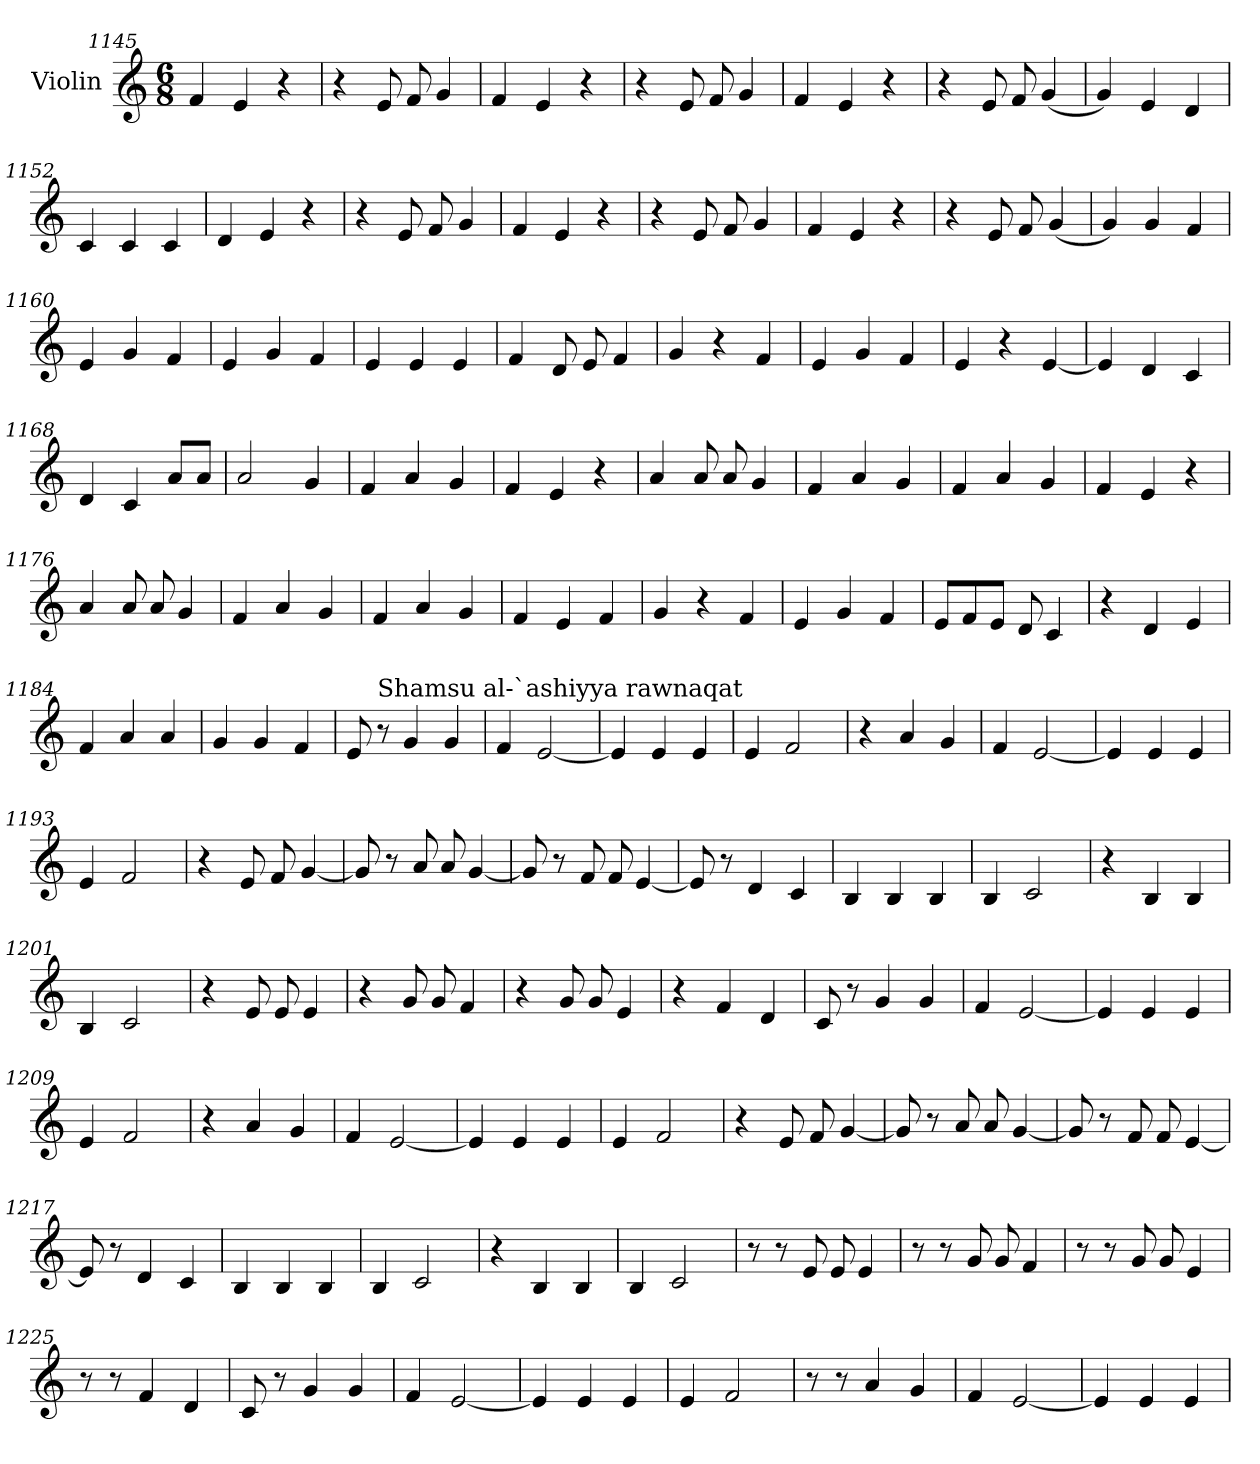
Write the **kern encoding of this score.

**kern
*part1
*staff1
*I"Violin
*clefG2
*k[]
*M6/8
=1145
4f/
4e/
4r
=1146
4r
8e/
8f/
4g/
=1147
4f/
4e/
4r
=1148
4r
8e/
8f/
4g/
!!LO:LB:g=z
=1149
4f/
4e/
4r
=1150
4r
8e/
8f/
(4g/
=1151
4g/)
4e/
4d/
=1152
4c/
4c/
4c/
=1153
4d/
4e/
4r
=1154
4r
8e/
8f/
4g/
=1155
4f/
4e/
4r
!!LO:LB:g=z
=1156
4r
8e/
8f/
4g/
=1157
4f/
4e/
4r
=1158
4r
8e/
8f/
(4g/
=1159
4g/)
4g/
4f/
=1160
4e/
4g/
4f/
=1161
4e/
4g/
4f/
=1162
4e/
4e/
4e/
!!LO:PB:g=z
=1163
4f/
8d/
8e/
4f/
=1164
4g/
4r
4f/
=1165
4e/
4g/
4f/
=1166
4e/
4r
[4e/
=1167
4e/]
4d/
4c/
=1168
4d/
4c/
8a/L
8a/J
=1169
2a/
4g/
!!LO:LB:g=z
=1170
4f/
4a/
4g/
=1171
4f/
4e/
4r
=1172
4a/
8a/
8a/
4g/
=1173
4f/
4a/
4g/
=1174
4f/
4a/
4g/
=1175
4f/
4e/
4r
=1176
4a/
8a/
8a/
4g/
!!LO:LB:g=z
=1177
4f/
4a/
4g/
=1178
4f/
4a/
4g/
=1179
4f/
4e/
4f/
=1180
4g/
4r
4f/
=1181
4e/
4g/
4f/
=1182
8e/L
8f/
8e/J
8d/
4c/
=1183
4r
4d/
4e/
!!LO:LB:g=z
=1184
4f/
4a/
4a/
=1185
4g/
4g/
4f/
=1186
8e/
!LO:TX:a:t=Shamsu al-`ashiyya rawnaqat
8r
4g/
4g/
=1187
4f/
[2e/
=1188
4e/]
4e/
4e/
=1189
4e/
2f/
=1190
4r
4a/
4g/
=1191
4f/
[2e/
!!LO:LB:g=z
=1192
4e/]
4e/
4e/
=1193
4e/
2f/
=1194
4r
8e/
8f/
[4g/
=1195
8g/]
8r
8a/
8a/
[4g/
=1196
8g/]
8r
8f/
8f/
[4e/
=1197
8e/]
8r
4d/
4c/
=1198
4B/
4B/
4B/
=1199
4B/
2c/
!!LO:LB:g=z
=1200
4r
4B/
4B/
=1201
4B/
2c/
=1202
4r
8e/
8e/
4e/
=1203
4r
8g/
8g/
4f/
=1204
4r
8g/
8g/
4e/
=1205
4r
4f/
4d/
!!LO:LB:g=z
=1206
8c/
8r
4g/
4g/
=1207
4f/
[2e/
=1208
4e/]
4e/
4e/
=1209
4e/
2f/
=1210
4r
4a/
4g/
=1211
4f/
[2e/
=1212
4e/]
4e/
4e/
=1213
4e/
2f/
!!LO:LB:g=z
=1214
4r
8e/
8f/
[4g/
=1215
8g/]
8r
8a/
8a/
[4g/
=1216
8g/]
8r
8f/
8f/
[4e/
=1217
8e/]
8r
4d/
4c/
=1218
4B/
4B/
4B/
=1219
4B/
2c/
=1220
4r
4B/
4B/
!!LO:PB:g=z
=1221
4B/
2c/
=1222
8r
8r
8e/
8e/
4e/
=1223
8r
8r
8g/
8g/
4f/
=1224
8r
8r
8g/
8g/
4e/
=1225
8r
8r
4f/
4d/
=1226
8c/
8r
4g/
4g/
=1227
4f/
[2e/
!!LO:LB:g=z
=1228
4e/]
4e/
4e/
=1229
4e/
2f/
=1230
8r
8r
4a/
4g/
=1231
4f/
[2e/
=1232
4e/]
4e/
4e/
=
*-
